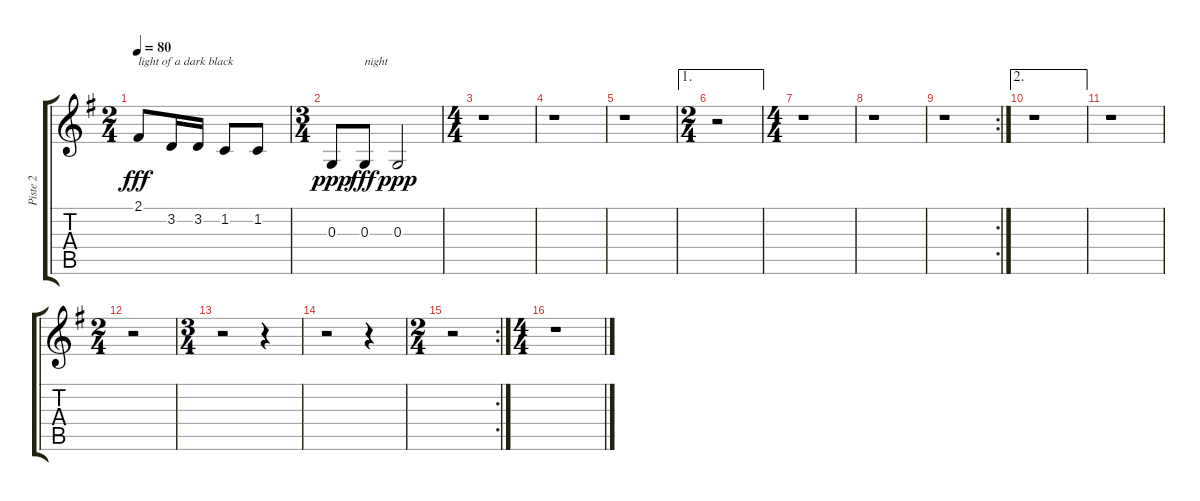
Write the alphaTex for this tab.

\track ("Piste 2" "Piste 2") {instrument glockenspiel}
\staff {score tabs}
\tuning (E4 B3 G3 D3 A2 E2) {hide}
\ts (2 4)
\tempo 80
\clef g2
\ks g
2.1.8{txt "light of a dark black" dy fff} 3.2.16 3.2.16 1.2.8 1.2.8 |
\ts (3 4)
0.3.8{dy ppp} 0.3.8{txt "night" dy fff} 0.3.2{dy ppp} |
\ts (4 4)
r.1 |
r.1 |
r.1 |
\ae 1
\ts (2 4)
r.2 |
\ts (4 4)
r.1 |
r.1 |
\rc 2
r.1 |
\ae 2
r.1 |
r.1 |
\ts (2 4)
r.2 |
\ts (3 4)
r.2 r.4 |
r.2 r.4 |
\rc 2
\ts (2 4)
r.2 |
\ts (4 4)
r.1
